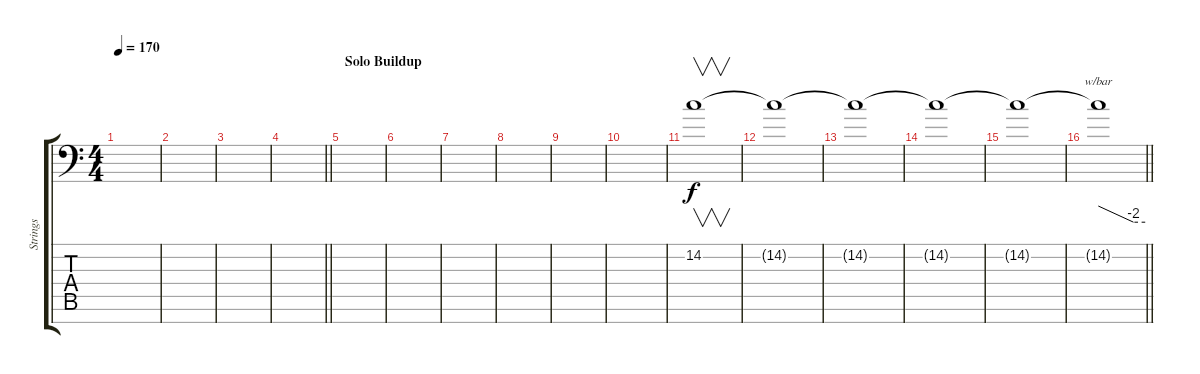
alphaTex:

\track ("Strings" "Strings") {instrument stringensemble1}
\staff {score tabs}
\tuning (Eb4 Bb3 Gb3 Db3 Ab2 Eb2 Bb1) {hide}
\ts (4 4)
\tempo 170
\clef f4
\ks c
|
|
|
\barLineRight lightlight
|
\section ("" "Solo Buildup")
|
|
|
|
|
|
14.2.1{v instrument distortionguitar} |
14.2{t}.1 |
14.2{t}.1 |
14.2{t}.1 |
14.2{t}.1 |
\barLineRight lightlight
14.2{t}.1{tbe (custom default 0 0 45 -8 60 -8)}
